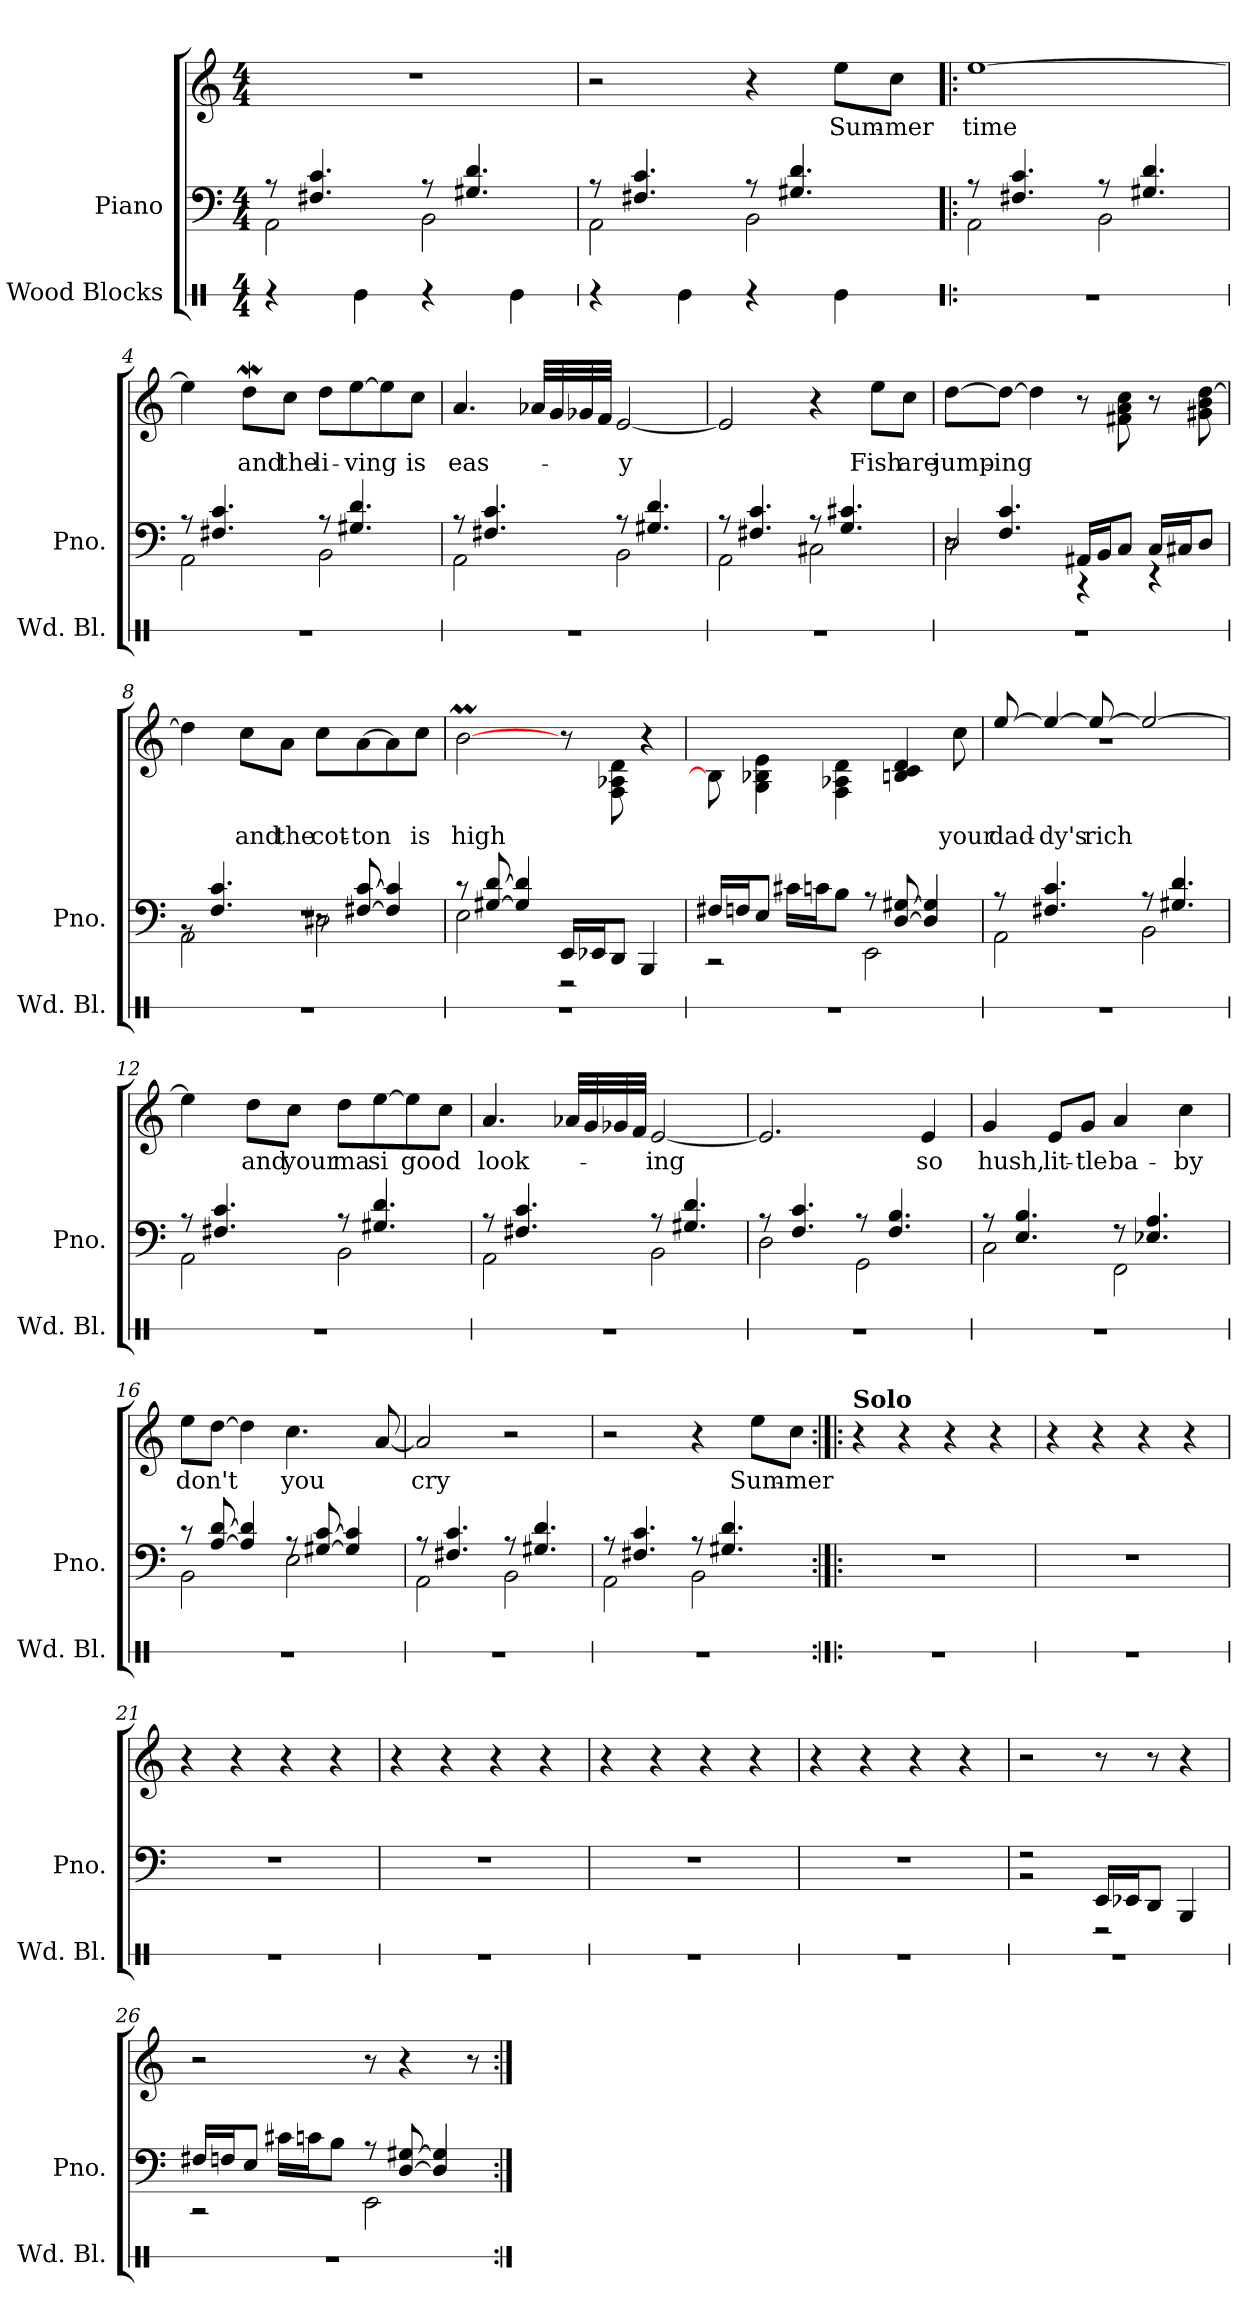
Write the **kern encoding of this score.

**kern	**kern	**kern	**text
*part2	*part1	*part1	*part1
*staff3	*staff2	*staff1	*staff1
*I"Wood Blocks	*I"Piano	*	*
*I'Wd. Bl.	*I'Pno.	*	*
*stria1	*	*	*
*clefX	*clefF4	*clefG2	*
*k[]	*k[]	*k[]	*
*M4/4	*M4/4	*M4/4	*
*MM55	*MM55	*MM55	*
=1	=1	=1	=1
*	*^	*	*
4r	8r	2AA\	1r	.
.	4.F#X/ 4.c/	.	.	.
4Re\	.	.	.	.
4r	8r	2BB\	.	.
.	4.G#X/ 4.d/	.	.	.
4Re\	.	.	.	.
=2	=2	=2	=2	=2
4r	8r	2AA\	2r	.
.	4.F#X/ 4.c/	.	.	.
4Re\	.	.	.	.
4r	8r	2BB\	4r	.
.	4.G#X/ 4.d/	.	.	.
!	!	!	!	!LO:LY:b
4Re\	.	.	8ee\L	Sum-
!	!	!	!	!LO:LY:b
.	.	.	8cc\J	-mer
=3!|:	=3!|:	=3!|:	=3!|:	=3!|:
!	!	!	!	!LO:LY:b
1r	8r	2AA\	[1ee	time
.	4.F#X/ 4.c/	.	.	.
.	8r	2BB\	.	.
.	4.G#X/ 4.d/	.	.	.
=4	=4	=4	=4	=4
1r	8r	2AA\	4ee\]	.
.	4.F#X/ 4.c/	.	.	.
!	!	!	!	!LO:LY:b
.	.	.	8ddW\L	and
!	!	!	!	!LO:LY:b
.	.	.	8cc\J	the
!	!	!	!	!LO:LY:b
.	8r	2BB\	8dd\L	li-
!	!	!	!	!LO:LY:b
.	4.G#X/ 4.d/	.	[8ee\	-ving
.	.	.	8ee\]	.
!	!	!	!	!LO:LY:b
.	.	.	8cc\J	is
!!LO:LB:g=z
=5	=5	=5	=5	=5
!	!	!	!	!LO:LY:b
1r	8r	2AA\	4.a/	eas-
.	4.F#X/ 4.c/	.	.	.
.	.	.	32a-X/LLL	.
.	.	.	32g/	.
.	.	.	32g-X/	.
.	.	.	32f/JJJ	.
!	!	!	!	!LO:LY:b
.	8r	2BB\	[2e/	-y
.	4.G#X/ 4.d/	.	.	.
=6	=6	=6	=6	=6
1r	8r	2AA\	2e/]	.
.	4.F#X/ 4.c/	.	.	.
.	8r	2C#X\	4r	.
.	4.G/ 4.c#X/	.	.	.
!	!	!	!	!LO:LY:b
.	.	.	8ee\L	Fish
!	!	!	!	!LO:LY:b
.	.	.	8cc\J	are
!!LO:LB:g=z
=7	=7	=7	=7	=7
*	*	*^	*	*
!	!	!	!	!	!LO:LY:b
1r	8r	2D/	2D\	[8dd\L	jump-
!	!	!	!	!	!LO:LY:b
.	4.F/ 4.c/	.	.	8dd\J_	-ing
.	.	.	.	4dd\]	.
.	16AA#X/LL	4r	2ryy	8r	.
.	16BB/J	.	.	.	.
.	8C/J	.	.	8f#X\ 8a\ 8cc\	.
.	16C/LL	4r	.	8r	.
.	16C#X/J	.	.	.	.
.	8D/J	.	.	8g#X\ 8b\ [8dd\	.
=8	=8	=8	=8	=8	=8
1r	8rBB	2AA\	1r	4dd\]	.
.	4.F/ 4.c/	.	.	.	.
!	!	!	!	!	!LO:LY:b
.	.	.	.	8cc\L	and
!	!	!	!	!	!LO:LY:b
.	.	.	.	8a\J	the
!	!	!	!	!	!LO:LY:b
.	8r	2D#X\	.	8cc\L	cot-
!	!	!	!	!	!LO:LY:b
.	[8F#X/ [8c/	.	.	[8a\	-ton
.	4F#/] 4c/]	.	.	8a\]	.
!	!	!	!	!	!LO:LY:b
.	.	.	.	8cc\J	is
*	*	*v	*v	*	*
=9	=9	=9	=9	=9
!	!	!	!	!LO:LY:b
1r	8r	2E\	[2bm\	high
.	[8G#X/ [8d/	.	.	.
.	4G#/] 4d/]	.	.	.
.	16EE/LL	2r	8r	.
.	16EE-X/J	.	.	.
.	8DD/J	.	8F\ 8A-X\ 8d\	.
.	4BBB/	.	4r	.
=10	=10	=10	=10	=10
1r	16F#X/LL	2r	8B\]	.
.	16Fn/J	.	.	.
.	8E/J	.	4G\ 4B-X\ 4e\	.
.	16c#X\LL	.	.	.
.	16cn\J	.	.	.
.	8B\J	.	4F\ 4A-X\ 4d\	.
.	8r	2EE\	.	.
.	[8D/ [8G#X/	.	4Bn/ 4c/ 4d/	.
.	4D/] 4G#/]	.	.	.
!	!	!	!	!LO:LY:b
.	.	.	8cc\	your
!!LO:LB:g=z
=11	=11	=11	=11	=11
!	!	!	!	!LO:LY:b
*	*	*	*^	*
1r	8r	2AA\	[8ee/	1r	dad-
!	!	!	!	!	!LO:LY:b
.	4.F#X/ 4.c/	.	4ee/_	.	-dy's
!	!	!	!	!	!LO:LY:b
.	.	.	8ee/_	.	rich
.	8r	2BB\	2ee/_	.	.
.	4.G#X/ 4.d/	.	.	.	.
*	*	*	*v	*v	*
=12	=12	=12	=12	=12
1r	8r	2AA\	4ee\]	.
.	4.F#X/ 4.c/	.	.	.
!	!	!	!	!LO:LY:b
.	.	.	8dd\L	and
!	!	!	!	!LO:LY:b
.	.	.	8cc\J	your
!	!	!	!	!LO:LY:b
.	8r	2BB\	8dd\L	ma
!	!	!	!	!LO:LY:b
.	4.G#X/ 4.d/	.	[8ee\	si
!	!	!	!	!LO:LY:b
.	.	.	8ee\]	good
.	.	.	8cc\J	.
=13	=13	=13	=13	=13
!	!	!	!	!LO:LY:b
1r	8r	2AA\	4.a/	look-
.	4.F#X/ 4.c/	.	.	.
.	.	.	32a-X/LLL	.
.	.	.	32g/	.
.	.	.	32g-X/	.
.	.	.	32f/JJJ	.
!	!	!	!	!LO:LY:b
.	8r	2BB\	[2e/	-ing
.	4.G#X/ 4.d/	.	.	.
=14	=14	=14	=14	=14
1r	8r	2D\	2.e/]	.
.	4.F/ 4.c/	.	.	.
.	8r	2GG\	.	.
.	4.F/ 4.B/	.	.	.
!	!	!	!	!LO:LY:b
.	.	.	4e/	so
!!LO:LB:g=z
=15	=15	=15	=15	=15
!	!	!	!	!LO:LY:b
1r	8r	2C\	4g/	hush,
.	4.E/ 4.B/	.	.	.
!	!	!	!	!LO:LY:b
.	.	.	8e/L	lit-
!	!	!	!	!LO:LY:b
.	.	.	8g/J	-tle
!	!	!	!	!LO:LY:b
.	8r	2FF\	4a/	ba-
.	4.E-X/ 4.A/	.	.	.
!	!	!	!	!LO:LY:b
.	.	.	4cc\	-by
=16	=16	=16	=16	=16
!	!	!	!	!LO:LY:b
1r	8r	2BB\	8ee\L	don't
.	[8A/ [8d/	.	[8dd\J	.
.	4A/] 4d/]	.	4dd\]	.
!	!	!	!	!LO:LY:b
.	8rA	2E\	4.cc\	you
.	[8G#X/ [8c/	.	.	.
.	4G#/] 4c/]	.	.	.
.	.	.	[8a/	.
=17	=17	=17	=17	=17
!	!	!	!	!LO:LY:b
1r	8r	2AA\	2a/]	cry
.	4.F#X/ 4.c/	.	.	.
.	8r	2BB\	2r	.
.	4.G#X/ 4.d/	.	.	.
=18	=18	=18	=18	=18
1r	8r	2AA\	2r	.
.	4.F#X/ 4.c/	.	.	.
.	8r	2BB\	4r	.
.	4.G#X/ 4.d/	.	.	.
!	!	!	!	!LO:LY:b
.	.	.	8ee\L	Sum-
!	!	!	!	!LO:LY:b
.	.	.	8cc\J	-mer
*	*v	*v	*	*
!!LO:PB:g=z
=19:|!|:	=19:|!|:	=19:|!|:	=19:|!|:
!	!	!LO:TX:a:B:t=Solo	!
1r	1r	4r	.
.	.	4r	.
.	.	4r	.
.	.	4r	.
=20	=20	=20	=20
1r	1r	4r	.
.	.	4r	.
.	.	4r	.
.	.	4r	.
=21	=21	=21	=21
1r	1r	4r	.
.	.	4r	.
.	.	4r	.
.	.	4r	.
=22	=22	=22	=22
1r	1r	4r	.
.	.	4r	.
.	.	4r	.
.	.	4r	.
!!LO:LB:g=z
=23	=23	=23	=23
1r	1r	4r	.
.	.	4r	.
.	.	4r	.
.	.	4r	.
=24	=24	=24	=24
1r	1r	4r	.
.	.	4r	.
.	.	4r	.
.	.	4r	.
=25	=25	=25	=25
*	*^	*	*
1r	2r	2r	2r	.
.	16EE/LL	2r	8r	.
.	16EE-X/J	.	.	.
.	8DD/J	.	8r	.
.	4BBB/	.	4r	.
=26	=26	=26	=26	=26
1r	16F#X/LL	2r	2r	.
.	16Fn/J	.	.	.
.	8E/J	.	.	.
.	16c#X\LL	.	.	.
.	16cn\J	.	.	.
.	8B\J	.	.	.
.	8r	2EE\	8r	.
.	[8D/ [8G#X/	.	4r	.
.	4D/] 4G#/]	.	.	.
.	.	.	8r	.
*	*v	*v	*	*
=:|!	=:|!	=:|!	=:|!
*-	*-	*-	*-
